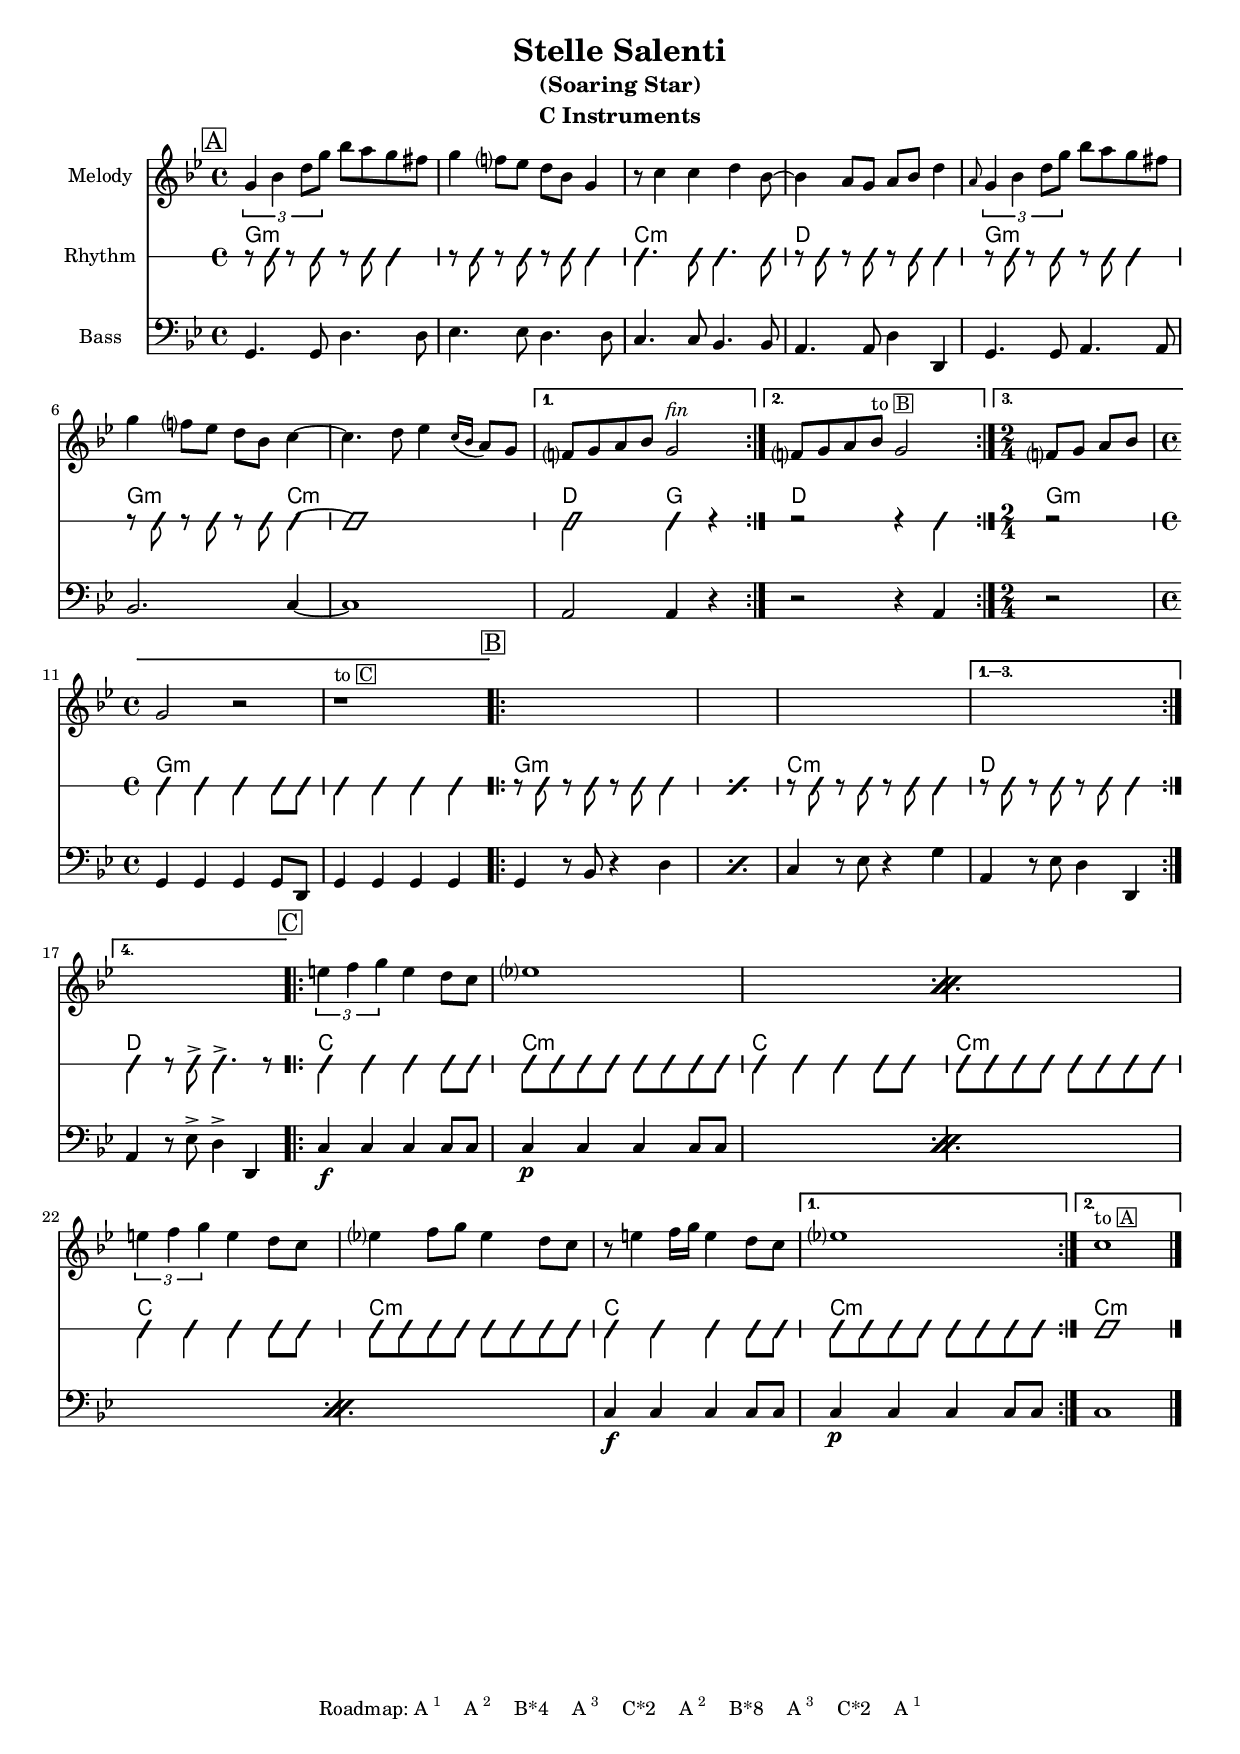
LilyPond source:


\version "2.8.6"

#(set-global-staff-size 17)


\header{
%   composer          = "Amiel Martin"
  title             = "Stelle Salenti"
  subtitle          = "(Soaring Star)"
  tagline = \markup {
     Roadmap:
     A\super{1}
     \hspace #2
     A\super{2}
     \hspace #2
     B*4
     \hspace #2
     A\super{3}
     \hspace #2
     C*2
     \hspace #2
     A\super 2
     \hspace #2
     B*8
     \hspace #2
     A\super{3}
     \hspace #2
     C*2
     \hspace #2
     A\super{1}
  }

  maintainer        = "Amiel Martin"
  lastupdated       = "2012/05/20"
}

% It don't work...
% \paper {
%   between-system-padding = #1
% }

\layout {
%     indent = #0
  \context {
    \ChordNames
     \override ChordName #'font-size = #1
%      \override ChordName #'font-series = #'bold
  }
}



melody = \relative c'' {
  \set Staff.instrumentName = #"Melody"

  \key g \minor


  \mark \markup { \box "A" }

  \repeat volta 3 {
    \times 2/3 { g4 bes d8 g } bes a g fis |
    g4 f?8 ees d bes g4 |
    r8 c4 c d bes8 ~ |
    bes4 a8 g a bes d4 |

    \grace { a8 }
    \times 2/3 { g4 bes d8 g } bes a g fis |
    g4 f?8 ees d bes c4~ |
    c4. d8 ees4
    \acciaccatura { c16[ bes] }
    a8 g |
  }

  \alternative {
    {
      f?8 g a bes g2^\markup { \italic fin } |
    }
    {

      f?8 g a

      bes^\markup { to \box B } g2 |
%       \once \override Score.RehearsalMark #'self-alignment-X = #RIGHT

    }
    {
      \set Score.measureLength = #(ly:make-moment 2 4) f?8 g a bes |

      \set Score.measureLength = #(ly:make-moment 4 4)
      g2 r2 |

      r1^\markup { to \box C } |
    }
  }

  \mark \markup { \box "B" }

  \improvisationOn
  \repeat volta 4 {
    s1 | s1 | s1 |
  }
  \alternative {
    { s1 |}
    { s1 |}
  }

  \improvisationOff


  \mark \markup { \box "C" }

  \repeat volta 2 {
    \repeat percent 2 {
      \times 2/3 { e'4 f g } e d8 c |
      ees?1 |
    }

    \times 2/3 { e4 f g } e d8 c |
    ees?4 f8 g ees4 d8 c |

    r8 e4 f16 g e4 d8 c |
  }

  \alternative {
    { ees?1 | }
    { c1^\markup { to \box A } | }
  }

  \bar "|."
}

chordnames = \chordmode {
  \set Score.markFormatter = #format-mark-circle-letters
  \set chordChanges = ##t

  \mark \markup { \box "A" }

  \repeat volta 3 {
    g1:m |
    g1:m |
    c1:m |
    d1 |

    g1:m |
    g2.:m c4:m |
    c1:m |
  }

  \alternative {
    { d2 g2 | }
    {
      \set chordChanges = ##f
      d1 |
      \set chordChanges = ##t
    }

    {
      \time 2/4
      g2:m |
      \time 4/4

      g1:m |
      g1:m |
    }
  }

  \mark \markup { \box "B" }

  \repeat volta 4 {
    \set chordChanges = ##f
    g1:m |
    \set chordChanges = ##t

    g1:m |
    c1:m |
  }

  \alternative {
    { d1 |}
    { d1 |}
  }

  \mark \markup { \box "C" }

  \repeat volta 2 {
    c1 |
    c1:m |
    c1 |
    c1:m |
    c1 |
    c1:m |
    c1 |
  }

  \alternative {
    { c1:m |}
    {
      \set chordChanges = ##f
      c1:m |
      \set chordChanges = ##t
    }
  }


}



rhythm = \relative c' {
  \set Score.markFormatter = #format-mark-circle-letters
  \set Staff.instrumentName = #"Rhythm"
  \clef percussion
  \override Stem #'direction = #down

  \improvisationOn

  \mark \markup { \box "A" }

  \repeat volta 3 {

    r8 g8 r8 g8 r8 g8 g4 |
    r8 g8 r8 g8 r8 g8 g4 |
    c4. c8 c4. c8 |
    r8 g8 r8 g8 r8 g8 g4 |

    r8 g8 r8 g8 r8 g8 g4 |
    r8 g8 r8 g8 r8 g8 c4 ~ |
    c1 |
  }

  \alternative {
    { d2 d4 r4 | }
    { r2 r4 d4 | }
    {
      \set Score.measureLength = #(ly:make-moment 2 4) r2 |
      \set Score.measureLength = #(ly:make-moment 4 4)

      g4 g g g8 d |
      g4 g g g4 |
    }
  }

  \mark \markup { \box "B" }

  \repeat volta 4 {
    \repeat percent 2 {
      r8 g8 r8 g8 r8 g8 g4 |
    }
    r8 g8 r8 g8 r8 g8 g4 |
  }

  \alternative {
    { r8 g8 r8 g8 r8 g8 g4 |}
    { g4 r8 ees'8-> d4.-> r8 |}
  }


  \mark \markup { \box "C" }

  \repeat volta 2 {
    \repeat unfold 2 { % unfold
      c4 c c c8 c |
      c8 c c c c c c c |
    }

    c4 c c c8 c |
    c8 c c c c c c c |

    c4 c c c8 c |
  }

  \alternative {
    { c8 c c c c c c c |}
    { c1 |}
  }


}


bass = \relative c {
  \set Score.markFormatter = #format-mark-circle-letters
  \set Staff.instrumentName = #"Bass"
  \key g \minor

  \mark \markup { \box "A" }

  \repeat volta 3 {
    g4. g8 d'4. d8 |
    ees4. ees8 d4. d8 |
    c4. c8 bes4. bes8 |
    a4. a8 d4 d, |

    g4. g8 a4. a8 |
    bes2. c4~ |
    c1 |
  }

  \alternative {
    { a2 a4 r4 | }
    { r2 r4 a4 | }
    {
      \set Score.measureLength = #(ly:make-moment 2 4) r2 |
      \set Score.measureLength = #(ly:make-moment 4 4)

      g4 g g g8 d |
      g4 g g g4 |
    }
  }

  \mark \markup { \box "B" }

  \repeat volta 4 {
    \repeat percent 2 {
      g4 r8 bes8 r4 d4 |
    }
%     g,4 r8 bes8 r4 d4 |
    c4 r8 ees8 r4 g4 |
  }

  \alternative {
    { a,4 r8 ees'8 d4 d,4 | }
    { a'4 r8 ees'8-> d4-> d,4 | }
  }


  \mark \markup { \box "C" }

  \repeat volta 2 {
    \repeat percent 3 {
      c'4\f c c c8 c |
      c4\p c c c8 c |
    }

    c4\f c c c8 c |
  }

  \alternative {
    { c4\p c c c8 c |}
    { c1 |}
  }



}


\header {
  instrument = \markup { "C Instruments" }
}

\score {
  <<
    \time 4/4

    \new Staff {

      \melody
    }

    \new ChordNames {

      \chordnames
    }

    \new RhythmicStaff {
      \rhythm
    }

    \new Staff {
      \clef bass

      \bass
    }
  >>
}
